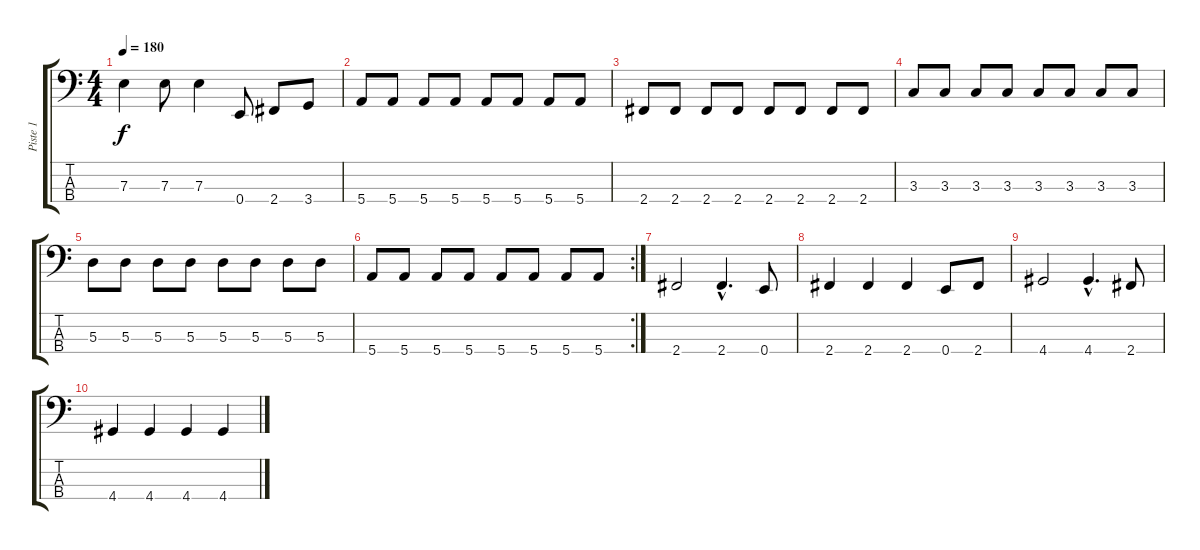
\track ("Piste 1" "Piste 1") {instrument electricbasspick}
\staff {score tabs}
\tuning (G2 D2 A1 E1) {hide}
\ts (4 4)
\tempo 180
\clef f4
\ks c
7.3.4{dy f} 7.3.8 7.3.4 0.4.8 2.4.8 3.4.8 |
5.4.8 5.4.8 5.4.8 5.4.8 5.4.8 5.4.8 5.4.8 5.4.8 |
2.4.8 2.4.8 2.4.8 2.4.8 2.4.8 2.4.8 2.4.8 2.4.8 |
3.3.8 3.3.8 3.3.8 3.3.8 3.3.8 3.3.8 3.3.8 3.3.8 |
5.3.8 5.3.8 5.3.8 5.3.8 5.3.8 5.3.8 5.3.8 5.3.8 |
\rc 2
5.4.8 5.4.8 5.4.8 5.4.8 5.4.8 5.4.8 5.4.8 5.4.8 |
2.4.2 2.4{hac}.4{d} 0.4.8 |
2.4.4 2.4.4 2.4.4 0.4.8 2.4.8 |
4.4.2 4.4{hac}.4{d} 2.4.8 |
4.4.4 4.4.4 4.4.4 4.4.4
